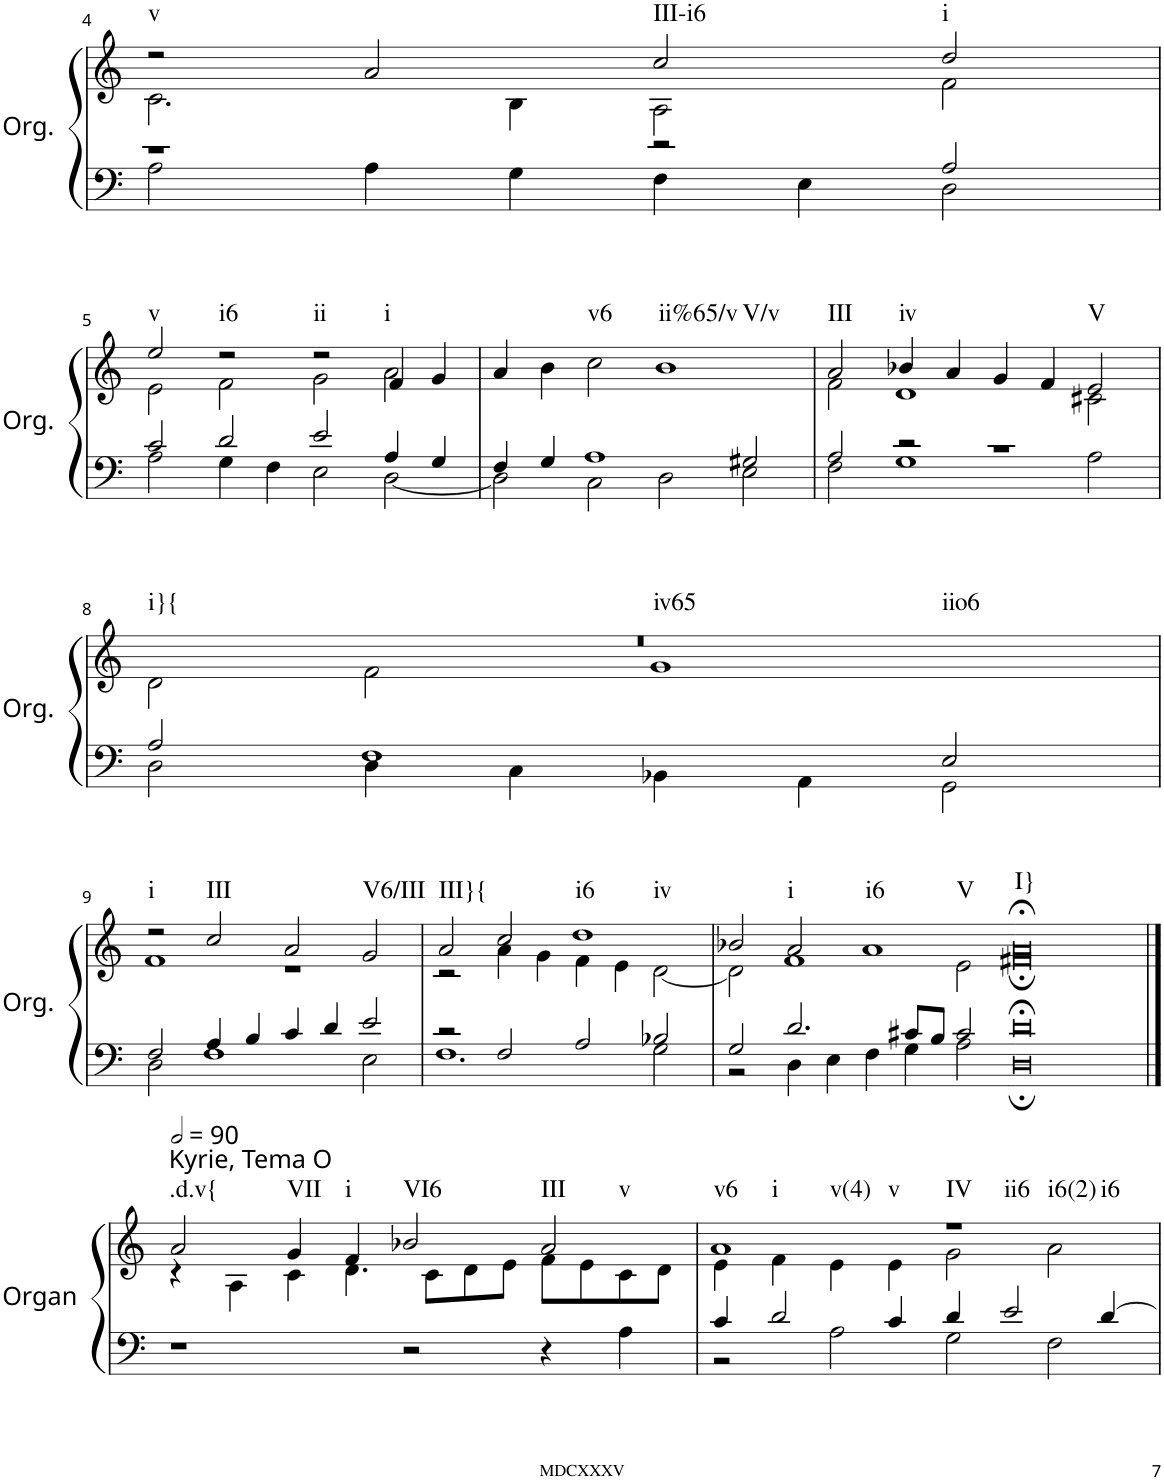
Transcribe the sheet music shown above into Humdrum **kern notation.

**kern	**kern	**harte	**kern
*part2	*part2	*part2	*part1
*staff3	*staff2	*	*staff1
*I"Organ	*	*	*I"Voice
*I'Org.	*	*	*I'Vo.
!!LO:PB:g=z
*clefF4	*clefG2	*	*clefGv2
*k[]	*k[]	*	*k[]
*M4/2	*M4/2	*	*M4/2
=4	=4	=4	=4
*^	*^	*	*
!	!	!	!	!LO:H:kt=v	!
1r	2A\	2r	2.c\	N	0r
.	4A\	2a/	.	.	.
.	4G\	.	4B\	.	.
!	!	!	!	!LO:H:kt=III-i6	!
2r	4F\	2cc/	2A\	N	.
.	4E\	.	.	.	.
!	!	!	!	!LO:H:kt=i	!
2A/	2D\	2dd/	2f\	N	.
!!LO:LB:g=z
=5	=5	=5	=5	=5	=5
!	!	!	!	!LO:H:kt=v	!
2c/	2A\	2ee/	2e\	N	0r
!	!	!	!	!LO:H:kt=i6	!
2d/	4G\	2r	2f\	N	.
.	4F\	.	.	.	.
!	!	!	!	!LO:H:kt=ii	!
2e/	2E\	2r	2g\	N	.
!	!	!	!	!LO:H:kt=i	!
4A/	[2D\	4f/	2a\	N	.
4G/	.	4g/	.	.	.
*	*	*v	*v	*	*
=6	=6	=6	=6	=6
4F/	2D\]	4a/	.	0r
4G/	.	4b\	.	.
!	!	!	!LO:H:kt=v6	!
1A	2C\	2cc\	N	.
!	!	!	!LO:H:n=1:kt=ii%65/v	!
!	!	!	!LO:H:n=2:kt=V/v	!
.	2D\	1b	N N	.
2G#X/	2E\	.	.	.
=7	=7	=7	=7	=7
*	*	*^	*	*
!	!	!	!	!LO:H:kt=III	!
2A/	2F\	2a/	2f\	N	0r
!	!	!	!	!LO:H:kt=iv	!
2r	1G	4b-X/	1d	N	.
.	.	4a/	.	.	.
1r	.	4g/	.	.	.
.	.	4f/	.	.	.
!	!	!	!	!LO:H:kt=V	!
.	2A\	2e/	2c#X\	N	.
!!LO:LB:g=z
=8	=8	=8	=8	=8	=8
!	!	!	!	!LO:H:n=1:kt=i}{	!
!	!	!	!	!LO:H:n=2:kt=iv65	!
!	!	!	!	!LO:H:n=3:kt=iio6	!
2A/	2D\	0r	2d\	N N N	0r
1F	4D\	.	2f\	.	.
.	4C\	.	.	.	.
.	4BB-X\	.	1g	.	.
.	4AA\	.	.	.	.
2E/	2GG\	.	.	.	.
!!LO:LB:g=z
=9	=9	=9	=9	=9	=9
!	!	!	!	!LO:H:kt=i	!
2F/	2D\	2r	1f	N	0r
!	!	!	!	!LO:H:kt=III	!
4A/	1F	2cc/	.	N	.
4B/	.	.	.	.	.
4c/	.	2a/	1r	.	.
4d/	.	.	.	.	.
!	!	!	!	!LO:H:kt=V6/III	!
2e/	2E\	2g/	.	N	.
=10	=10	=10	=10	=10	=10
!	!	!	!	!LO:H:kt=III}{	!
2r	1.F	2a/	2r	N	0r
2F/	.	2cc/	4a\	.	.
.	.	.	4g\	.	.
!	!	!	!	!LO:H:n=1:kt=i6	!
!	!	!	!	!LO:H:n=2:kt=iv	!
2A/	.	1dd	4f\	N N	.
.	.	.	4e\	.	.
2B-X/	2G\	.	[2d\	.	.
=11	=11	=11	=11	=11	=11
2G/	2r	2b-X/	2d\]	.	0r
!	!	!	!	!LO:H:kt=i	!
2.d/	4D\	2a/	1f	N	.
.	4E\	.	.	.	.
!	!	!	!	!LO:H:n=1:kt=i6	!
!	!	!	!	!LO:H:n=2:kt=V	!
.	4F\	1a	.	N N	.
8c#X/L	4G\	.	.	.	.
8B/J	.	.	.	.	.
2c#/	2A\	.	2e\	.	.
=12-	=12-	=12-	=12-	=12-	=12-
!	!	!	!	!LO:H:kt=I}	!
0d;<	0D;	0a;<	0f#X;	N	0r;<
*v	*v	*	*	*	*
!!LO:LB:g=z
==1	==1	==1	==1	==1
*	*	*	*	*MM180
*^	*	*	*	*
!	!	!LO:TX:a:t=Kyrie, Tema O	!	!LO:H:kt=.d.v{	!
*v	*v	*	*	*	*
1r	2a/	4r	N	0r
.	.	4A\	.	.
!	!	!	!LO:H:kt=VII	!
.	4g/	4c\	N	.
!	!	!	!LO:H:kt=i	!
.	4f/	4.d\	N	.
!	!	!	!LO:H:kt=VI6	!
2r	2b-X/	.	N	.
.	.	8c\L	.	.
.	.	8d\	.	.
.	.	8e\J	.	.
!	!	!	!LO:H:n=1:kt=III	!
!	!	!	!LO:H:n=2:kt=v	!
4r	2a/	8f\L	N N	.
.	.	8e\	.	.
4A\	.	8c\	.	.
.	.	8d\J	.	.
=2	=2	=2	=2	=2
*^	*	*	*	*
!	!	!	!	!LO:H:n=1:kt=v6	!
!	!	!	!	!LO:H:n=2:kt=i	!
!	!	!	!	!LO:H:n=3:kt=v(4)	!
!	!	!	!	!LO:H:n=4:kt=v	!
4c/	2r	1a	4e\	N N N N	0r
2d/	.	.	4f\	.	.
.	2A\	.	4e\	.	.
4c/	.	.	4e\	.	.
!	!	!	!	!LO:H:n=1:kt=IV	!
!	!	!	!	!LO:H:n=2:kt=ii6	!
!	!	!	!	!LO:H:n=3:kt=i6(2)	!
!	!	!	!	!LO:H:n=4:kt=i6	!
4d/	2G\	1r	2g\	N N N N	.
2e/	.	.	.	.	.
.	2F\	.	2a\	.	.
[4d/	.	.	.	.	.
*v	*v	*	*	*	*
*	*v	*v	*	*
=	=	=	=
*-	*-	*-	*-
